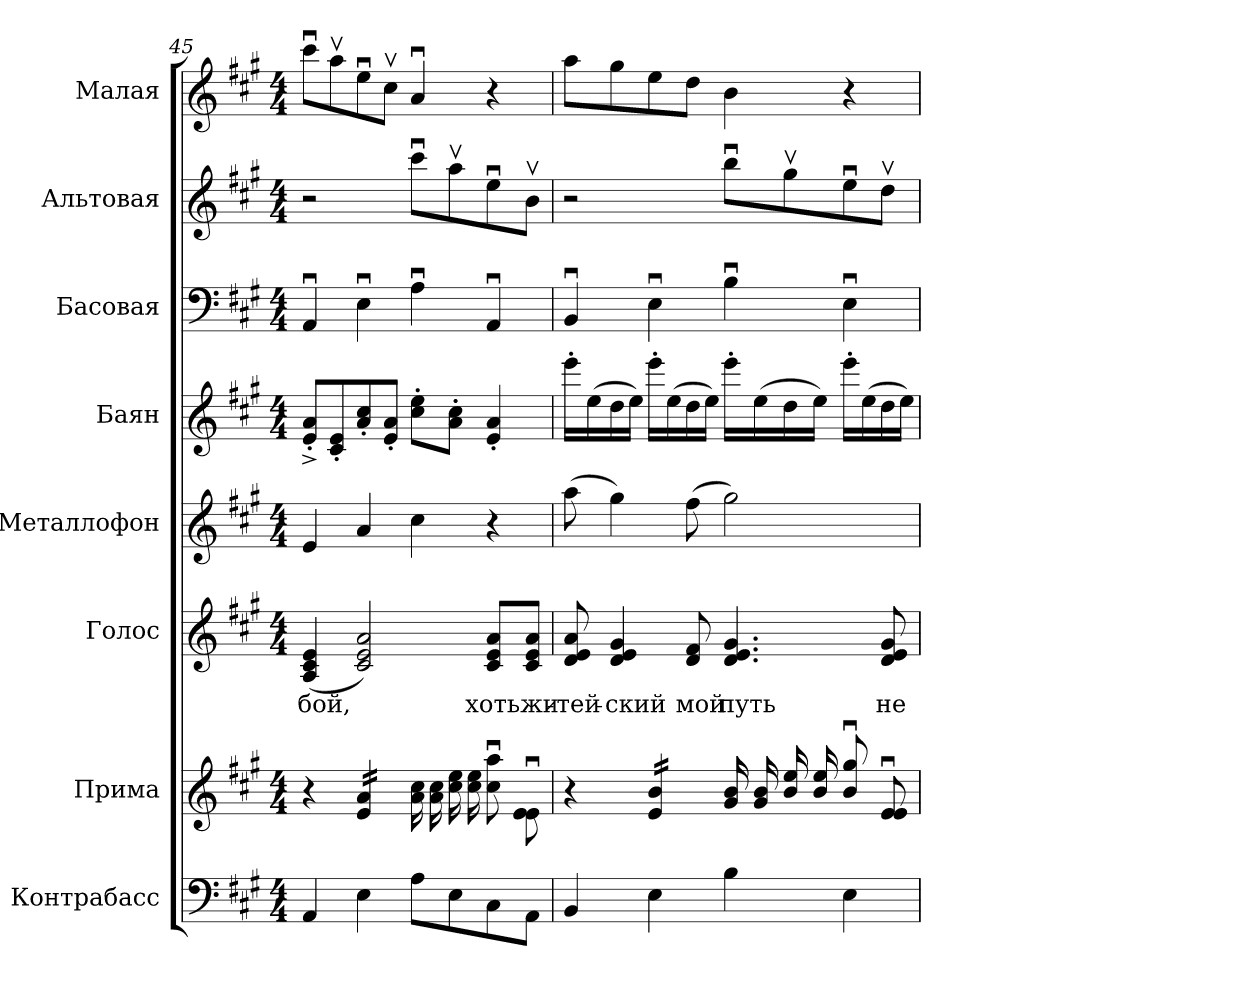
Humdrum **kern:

**kern	**kern	**kern	**text	**kern	**kern	**kern	**kern	**kern
*part8	*part7	*part6	*part6	*part5	*part4	*part3	*part2	*part1
*staff8	*staff7	*staff6	*staff6	*staff5	*staff4	*staff3	*staff2	*staff1
*I"Контрабасс	*I"Прима	*I"Голос	*	*I"Meталлофон	*I"Баян	*I"Басовая	*I"Альтовая	*I"Малая
*clefF4	*clefG2	*clefG2	*	*clefG2	*clefG2	*clefF4	*clefG2	*clefG2
*ITrd7c12	*ITrd7c12	*	*	*ITrd-7c-12	*	*	*	*
*k[f#c#g#]	*k[f#c#g#]	*k[f#c#g#]	*	*k[f#c#g#]	*k[f#c#g#]	*k[f#c#g#]	*k[f#c#g#]	*k[f#c#g#]
*A:	*A:	*A:	*	*A:	*A:	*A:	*A:	*A:
*M4/4	*M4/4	*M4/4	*	*M4/4	*M4/4	*M4/4	*M4/4	*M4/4
=45	=45	=45	=45	=45	=45	=45	=45	=45
!	!	!	!LO:LY:b:color=#000000	!	!	!	!	!
4AAAi/	4r	(4Ai/ 4c#i 4ei	-бой,	4eei/	8ei/'^ 8ai'^L	4AAui/	2r	8ccc#ui\L
.	.	.	.	.	8c#i/' 8ei'	.	.	8aavi\
*	*tremolo	*	*	*	*	*	*	*
4EEi\	16Ei/ 16AiLL	2c#i/ 2ei 2ai)	.	4aai/	8ai/' 8cc#i'	4Eui\	.	8eeui\
.	16Ei/ 16Ai	.	.	.	.	.	.	.
.	16Ei/ 16Ai	.	.	.	8ei/' 8ai'J	.	.	8cc#vi\J
.	16Ei/ 16AiJJ	.	.	.	.	.	.	.
8AAi\L	16Ai\ 16c#iLL	.	.	4ccc#i\	8cc#i\' 8eei'L	4Aui\	8ccc#ui\L	4aui/
.	16Ai\ 16c#i	.	.	.	.	.	.	.
8EEi\	16c#i\ 16ei	.	.	.	8ai\' 8cc#i'J	.	8aavi\	.
.	16c#i\ 16ei	.	.	.	.	.	.	.
*	*Xtremolo	*	*	*	*	*	*	*
!	!	!	!LO:LY:b:color=#000000	!	!	!	!	!
8CC#i\	8c#i\u 8aiu	8c#i/ 8ei/ 8ai/L	хоть	4r	4ei/' 4ai'	4AAui/	8eeui\	4r
!	!	!	!LO:LY:b:color=#000000	!	!	!	!	!
8AAAi\J	8Ei\u 8EiuJ	8c#i/ 8ei/ 8ai/J	жи-	.	.	.	8bvi\J	.
=46	=46	=46	=46	=46	=46	=46	=46	=46
!	!	!	!LO:LY:b:color=#000000	!	!	!	!	!
4BBBi/	4r	8di/ 8ei 8ai	-тей-	(8aaai\	16eee'i\LL	4BBui/	2r	8aai\L
.	.	.	.	.	(16eei\	.	.	.
!	!	!	!LO:LY:b:color=#000000	!	!	!	!	!
.	.	4di/ 4ei 4g#i	-ский	4ggg#i\)	16ddi\	.	.	8gg#i\
.	.	.	.	.	16eei\JJ)	.	.	.
*	*tremolo	*	*	*	*	*	*	*
4EEi\	16Ei/ 16BiLL	.	.	.	16eee'i\LL	4Eui\	.	8eei\
.	16Ei/ 16Bi	.	.	.	(16eei\	.	.	.
!	!	!	!LO:LY:b:color=#000000	!	!	!	!	!
.	16Ei/ 16Bi	8di/ 8f#i	мой	(8fff#i\	16ddi\	.	.	8ddi\J
.	16Ei/ 16BiJJ	.	.	.	16eei\JJ)	.	.	.
!	!	!	!LO:LY:b:color=#000000	!	!	!	!	!
4BBi\	16G#i/ 16BiLL	4.di/ 4.ei 4.g#i	путь	2ggg#i\)	16eee'i\LL	4Bui\	8bbui\L	4bi\
.	16G#i/ 16Bi	.	.	.	(16eei\	.	.	.
.	16Bi/ 16ei	.	.	.	16ddi\	.	8gg#vi\	.
.	16Bi/ 16ei	.	.	.	16eei\JJ)	.	.	.
*	*Xtremolo	*	*	*	*	*	*	*
4EEi\	8Bi/u 8g#iu	.	.	.	16eee'i\LL	4Eui\	8eeui\	4r
.	.	.	.	.	(16eei\	.	.	.
!	!	!	!LO:LY:b:color=#000000	!	!	!	!	!
.	8Ei/u 8EiuJ	8di/ 8ei 8g#i	не	.	16ddi\	.	8ddvi\J	.
.	.	.	.	.	16eei\JJ)	.	.	.
=	=	=	=	=	=	=	=	=
*-	*-	*-	*-	*-	*-	*-	*-	*-
